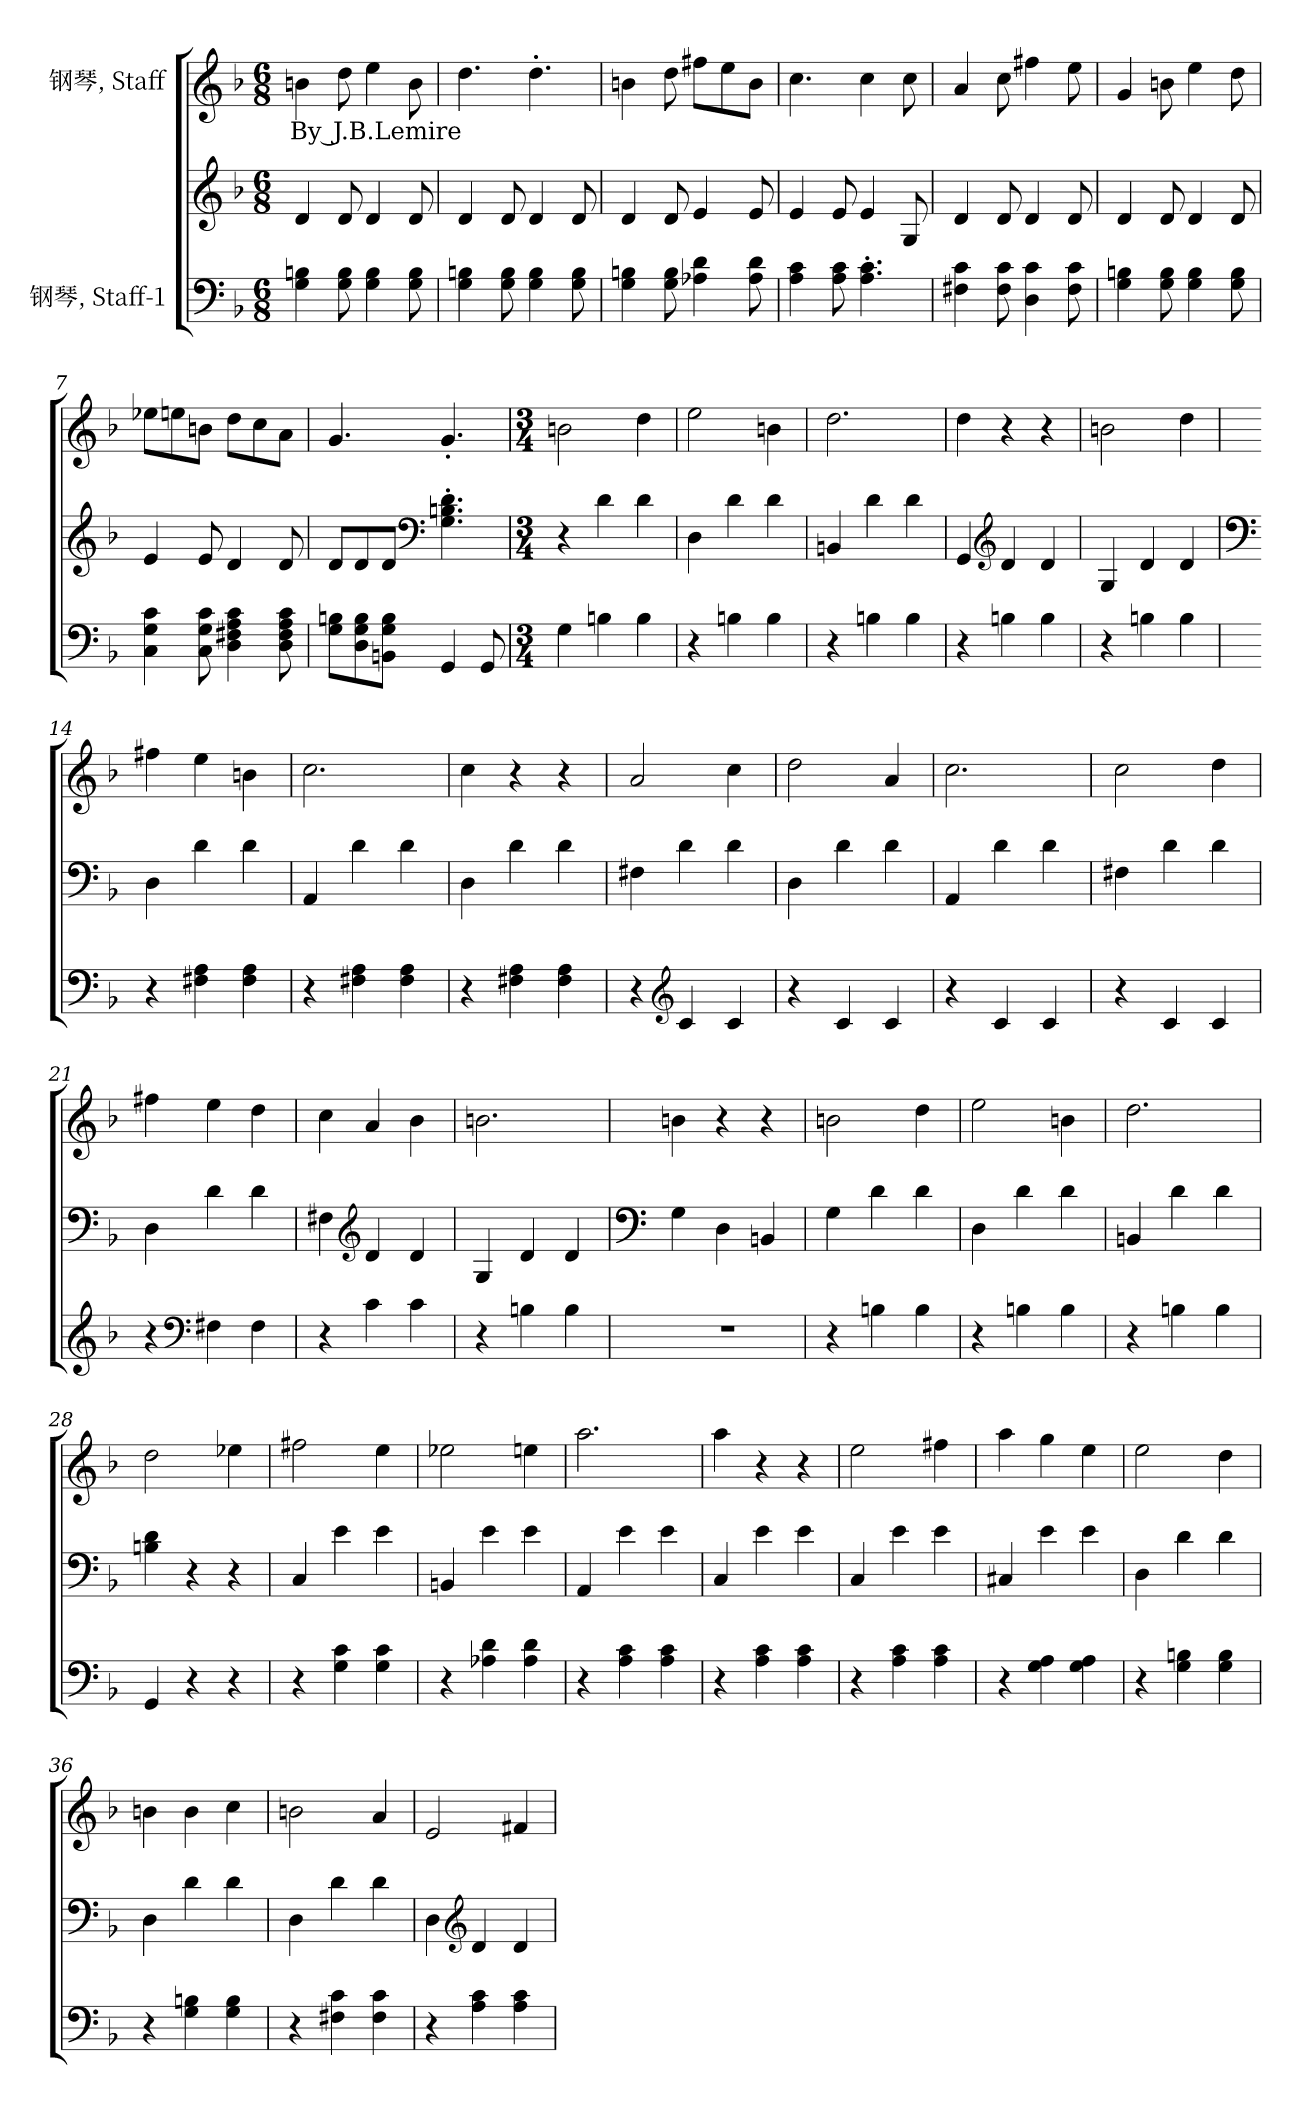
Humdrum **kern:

**kern	**kern	**kern	**text
*part2	*part2	*part1	*part1
*staff3	*staff2	*staff1	*staff1
*I"钢琴, Staff-1	*	*I"钢琴, Staff	*
*clefF4	*clefG2	*clefG2	*
*k[b-]	*k[b-]	*k[b-]	*
*M6/8	*M6/8	*M6/8	*
*MM190	*MM190	*MM190	*
=1	=1	=1	=1
4G\ 4Bn\	4d/	4bn\	By J.B.Lemire
8G\ 8B\	8d/	8dd\	.
4G\ 4B\	4d/	4ee\	.
8G\ 8B\	8d/	8b\	.
=2	=2	=2	=2
4G\ 4Bn\	4d/	4.dd\	.
8G\ 8B\	8d/	.	.
4G\ 4B\	4d/	4.dd'\	.
8G\ 8B\	8d/	.	.
=3	=3	=3	=3
4G\ 4Bn\	4d/	4bn\	.
8G\ 8B\	8d/	8dd\	.
4A-X\ 4d\	4e/	8ff#X\L	.
.	.	8ee\	.
8A-\ 8d\	8e/	8b\J	.
=4	=4	=4	=4
4A\ 4c\	4e/	4.cc\	.
8A\ 8c\	8e/	.	.
4.A\' 4.c\'	4e/	4cc\	.
.	8G/	8cc\	.
!!LO:LB:g=z
=5	=5	=5	=5
4F#X\ 4c\	4d/	4a/	.
8F#\ 8c\	8d/	8cc\	.
4D\ 4c\	4d/	4ff#X\	.
8F#\ 8c\	8d/	8ee\	.
=6	=6	=6	=6
4G\ 4Bn\	4d/	4g/	.
8G\ 8B\	8d/	8bn\	.
4G\ 4B\	4d/	4ee\	.
8G\ 8B\	8d/	8dd\	.
=7	=7	=7	=7
4C\ 4G\ 4c\	4e/	8ee-X\L	.
.	.	8een\	.
8C\ 8G\ 8c\	8e/	8bn\J	.
4D\ 4F#X\ 4A\ 4c\	4d/	8dd\L	.
.	.	8cc\	.
8D\ 8F#\ 8A\ 8c\	8d/	8a\J	.
=8	=8	=8	=8
8G\ 8Bn\L	8d/L	4.g/	.
8D\ 8G\ 8B\	8d/	.	.
8BBn\ 8G\ 8B\J	8d/J	.	.
*	*clefF4	*	*
4GG/	4.G\' 4.Bn\' 4.d\'	4.g'/	.
8GG/	.	.	.
=9	=9	=9	=9
*M3/4	*M3/4	*M3/4	*
*	*	*MM225	*
4G\	4r	2bn\	.
4Bn\	4d\	.	.
4B\	4d\	4dd\	.
!!LO:LB:g=z
=10	=10	=10	=10
4r	4D\	2ee\	.
4Bn\	4d\	.	.
4B\	4d\	4bn\	.
=11	=11	=11	=11
4r	4BBn/	2.dd\	.
4Bn\	4d\	.	.
4B\	4d\	.	.
=12	=12	=12	=12
4r	4GG/	4dd\	.
*	*clefG2	*	*
4Bn\	4d/	4r	.
4B\	4d/	4r	.
=13	=13	=13	=13
4r	4G/	2bn\	.
4Bn\	4d/	.	.
4B\	4d/	4dd\	.
=14	=14	=14	=14
*	*clefF4	*	*
4r	4D\	4ff#X\	.
4F#X\ 4A\	4d\	4ee\	.
4F#\ 4A\	4d\	4bn\	.
=15	=15	=15	=15
4r	4AA/	2.cc\	.
4F#X\ 4A\	4d\	.	.
4F#\ 4A\	4d\	.	.
=16	=16	=16	=16
4r	4D\	4cc\	.
4F#X\ 4A\	4d\	4r	.
4F#\ 4A\	4d\	4r	.
!!LO:LB:g=z
=17	=17	=17	=17
4r	4F#X\	2a/	.
*clefG2	*	*	*
4c/	4d\	.	.
4c/	4d\	4cc\	.
=18	=18	=18	=18
4r	4D\	2dd\	.
4c/	4d\	.	.
4c/	4d\	4a/	.
=19	=19	=19	=19
4r	4AA/	2.cc\	.
4c/	4d\	.	.
4c/	4d\	.	.
=20	=20	=20	=20
4r	4F#X\	2cc\	.
4c/	4d\	.	.
4c/	4d\	4dd\	.
=21	=21	=21	=21
4r	4D\	4ff#X\	.
*clefF4	*	*	*
4F#X\	4d\	4ee\	.
4F#\	4d\	4dd\	.
=22	=22	=22	=22
4r	4F#X\	4cc\	.
*	*clefG2	*	*
4c\	4d/	4a/	.
4c\	4d/	4b-\	.
=23	=23	=23	=23
4r	4G/	2.bn\	.
4Bn\	4d/	.	.
4B\	4d/	.	.
!!LO:PB:g=z
=24	=24	=24	=24
*	*clefF4	*	*
2.r	4G\	4bn\	.
.	4D\	4r	.
.	4BBn/	4r	.
=25	=25	=25	=25
4r	4G\	2bn\	.
4Bn\	4d\	.	.
4B\	4d\	4dd\	.
=26	=26	=26	=26
4r	4D\	2ee\	.
4Bn\	4d\	.	.
4B\	4d\	4bn\	.
=27	=27	=27	=27
4r	4BBn/	2.dd\	.
4Bn\	4d\	.	.
4B\	4d\	.	.
=28	=28	=28	=28
4GG/	4Bn\ 4d\	2dd\	.
4r	4r	.	.
4r	4r	4ee-X\	.
=29	=29	=29	=29
4r	4C/	2ff#X\	.
4G\ 4c\	4e\	.	.
4G\ 4c\	4e\	4ee\	.
=30	=30	=30	=30
4r	4BBn/	2ee-X\	.
4A-X\ 4d\	4e\	.	.
4A-\ 4d\	4e\	4een\	.
=31	=31	=31	=31
4r	4AA/	2.aa\	.
4A\ 4c\	4e\	.	.
4A\ 4c\	4e\	.	.
!!LO:LB:g=z
=32	=32	=32	=32
4r	4C/	4aa\	.
4A\ 4c\	4e\	4r	.
4A\ 4c\	4e\	4r	.
=33	=33	=33	=33
4r	4C/	2ee\	.
4A\ 4c\	4e\	.	.
4A\ 4c\	4e\	4ff#X\	.
=34	=34	=34	=34
4r	4C#X/	4aa\	.
4G\ 4A\	4e\	4gg\	.
4G\ 4A\	4e\	4ee\	.
=35	=35	=35	=35
4r	4D\	2ee\	.
4G\ 4Bn\	4d\	.	.
4G\ 4B\	4d\	4dd\	.
=36	=36	=36	=36
4r	4D\	4bn\	.
4G\ 4Bn\	4d\	4b\	.
4G\ 4B\	4d\	4cc\	.
=37	=37	=37	=37
4r	4D\	2bn\	.
4F#X\ 4c\	4d\	.	.
4F#\ 4c\	4d\	4a/	.
=38	=38	=38	=38
4r	4D\	2e/	.
*	*clefG2	*	*
4A\ 4c\	4d/	.	.
4A\ 4c\	4d/	4f#X/	.
=	=	=	=
*-	*-	*-	*-
